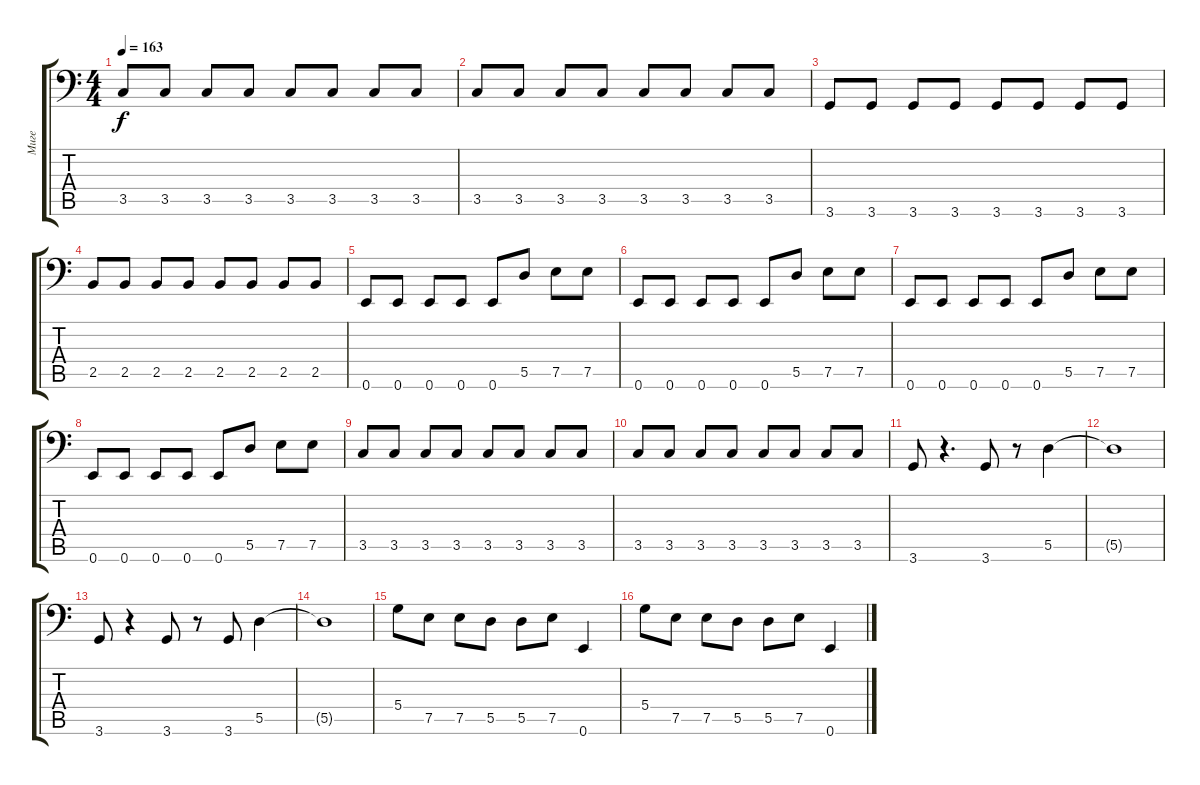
\track ("Миге" "Миге") {instrument electricbassfinger}
\staff {score tabs}
\tuning (E3 B2 G2 D2 A1 E1) {hide}
\ts (4 4)
\tempo 163
\clef f4
\ks c
3.5.8{dy f} 3.5.8 3.5.8 3.5.8 3.5.8 3.5.8 3.5.8 3.5.8 |
3.5.8 3.5.8 3.5.8 3.5.8 3.5.8 3.5.8 3.5.8 3.5.8 |
3.6.8 3.6.8 3.6.8 3.6.8 3.6.8 3.6.8 3.6.8 3.6.8 |
2.5.8 2.5.8 2.5.8 2.5.8 2.5.8 2.5.8 2.5.8 2.5.8 |
0.6.8 0.6.8 0.6.8 0.6.8 0.6.8 5.5.8 7.5.8 7.5.8 |
0.6.8 0.6.8 0.6.8 0.6.8 0.6.8 5.5.8 7.5.8 7.5.8 |
0.6.8 0.6.8 0.6.8 0.6.8 0.6.8 5.5.8 7.5.8 7.5.8 |
0.6.8 0.6.8 0.6.8 0.6.8 0.6.8 5.5.8 7.5.8 7.5.8 |
3.5.8 3.5.8 3.5.8 3.5.8 3.5.8 3.5.8 3.5.8 3.5.8 |
3.5.8 3.5.8 3.5.8 3.5.8 3.5.8 3.5.8 3.5.8 3.5.8 |
3.6.8 r.4{d} 3.6.8 r.8 5.5.4 |
5.5{t}.1 |
3.6.8 r.4 3.6.8 r.8 3.6.8 5.5.4 |
5.5{t}.1 |
5.4.8 7.5.8 7.5.8 5.5.8 5.5.8 7.5.8 0.6.4 |
5.4.8 7.5.8 7.5.8 5.5.8 5.5.8 7.5.8 0.6.4
